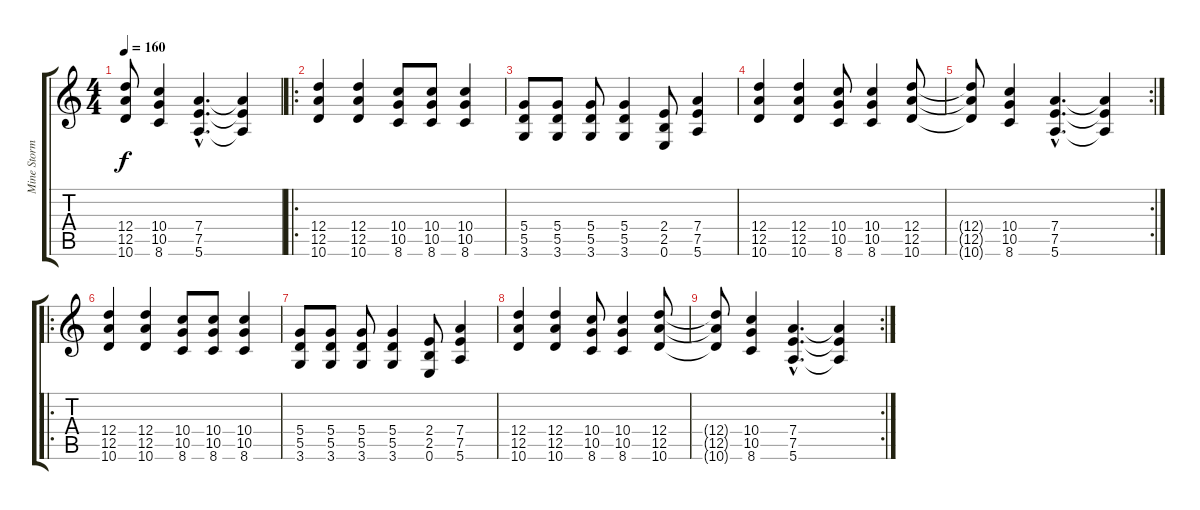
\track ("Mine Storm" "Mine Storm") {instrument distortionguitar}
\staff {score tabs}
\tuning (E4 B3 G3 D3 A2 E2) {hide}
\ts (4 4)
\tempo 160
\clef g2
\ks c
(12.4{t} 12.5{t} 10.6{t}).8{dy f} (10.4 10.5 8.6).4 (7.4{hac} 7.5{hac} 5.6{hac}).4{d} (7.4{t} 7.5{t} 5.6{t}).4 |
\ro
(12.4 12.5 10.6).4 (12.4 12.5 10.6).4 (10.4 10.5 8.6).8 (10.4 10.5 8.6).8 (10.4 10.5 8.6).4 |
(5.4 5.5 3.6).8 (5.4 5.5 3.6).8 (5.4 5.5 3.6).8 (5.4 5.5 3.6).4 (2.4 2.5 0.6).8 (7.4 7.5 5.6).4 |
(12.4 12.5 10.6).4 (12.4 12.5 10.6).4 (10.4 10.5 8.6).8 (10.4 10.5 8.6).4 (12.4 12.5 10.6).8 |
\rc 2
(12.4{t} 12.5{t} 10.6{t}).8 (10.4 10.5 8.6).4 (7.4{hac} 7.5{hac} 5.6{hac}).4{d} (7.4{t} 7.5{t} 5.6{t}).4 |
\ro
(12.4 12.5 10.6).4 (12.4 12.5 10.6).4 (10.4 10.5 8.6).8 (10.4 10.5 8.6).8 (10.4 10.5 8.6).4 |
(5.4 5.5 3.6).8 (5.4 5.5 3.6).8 (5.4 5.5 3.6).8 (5.4 5.5 3.6).4 (2.4 2.5 0.6).8 (7.4 7.5 5.6).4 |
(12.4 12.5 10.6).4 (12.4 12.5 10.6).4 (10.4 10.5 8.6).8 (10.4 10.5 8.6).4 (12.4 12.5 10.6).8 |
\rc 2
(12.4{t} 12.5{t} 10.6{t}).8 (10.4 10.5 8.6).4 (7.4{hac} 7.5{hac} 5.6{hac}).4{d} (7.4{t} 7.5{t} 5.6{t}).4
